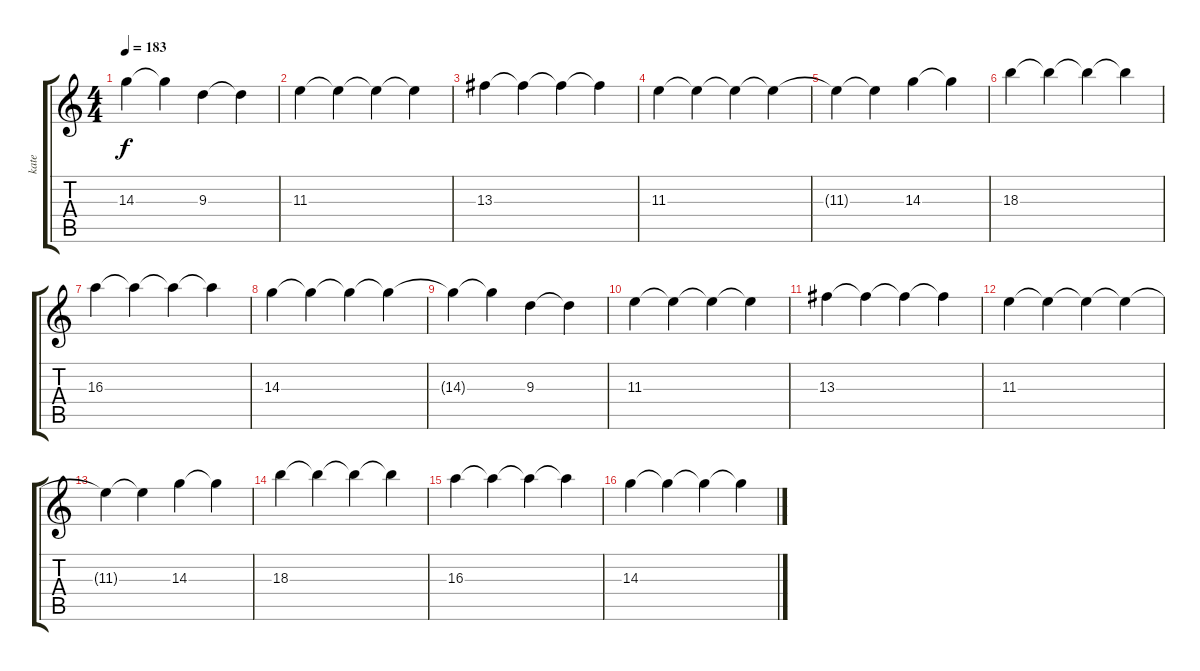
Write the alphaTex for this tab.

\track ("kate" "kate") {instrument stringensemble1}
\staff {score tabs}
\tuning (D5 A4 F4 C4 G3 C3) {hide}
\ts (4 4)
\tempo 183
\clef g2
\ks c
14.3{t}.4{dy f} 14.3{t}.4 9.3.4 9.3{t}.4 |
11.3.4 11.3{t}.4 11.3{t}.4 11.3{t}.4 |
13.3.4 13.3{t}.4 13.3{t}.4 13.3{t}.4 |
11.3.4 11.3{t}.4 11.3{t}.4 11.3{t}.4 |
11.3{t}.4 11.3{t}.4 14.3.4 14.3{t}.4 |
18.3.4 18.3{t}.4 18.3{t}.4 18.3{t}.4 |
16.3.4 16.3{t}.4 16.3{t}.4 16.3{t}.4 |
14.3.4 14.3{t}.4 14.3{t}.4 14.3{t}.4 |
14.3{t}.4 14.3{t}.4 9.3.4 9.3{t}.4 |
11.3.4 11.3{t}.4 11.3{t}.4 11.3{t}.4 |
13.3.4 13.3{t}.4 13.3{t}.4 13.3{t}.4 |
11.3.4 11.3{t}.4 11.3{t}.4 11.3{t}.4 |
11.3{t}.4 11.3{t}.4 14.3.4 14.3{t}.4 |
18.3.4 18.3{t}.4 18.3{t}.4 18.3{t}.4 |
16.3.4 16.3{t}.4 16.3{t}.4 16.3{t}.4 |
14.3.4 14.3{t}.4 14.3{t}.4 14.3{t}.4
